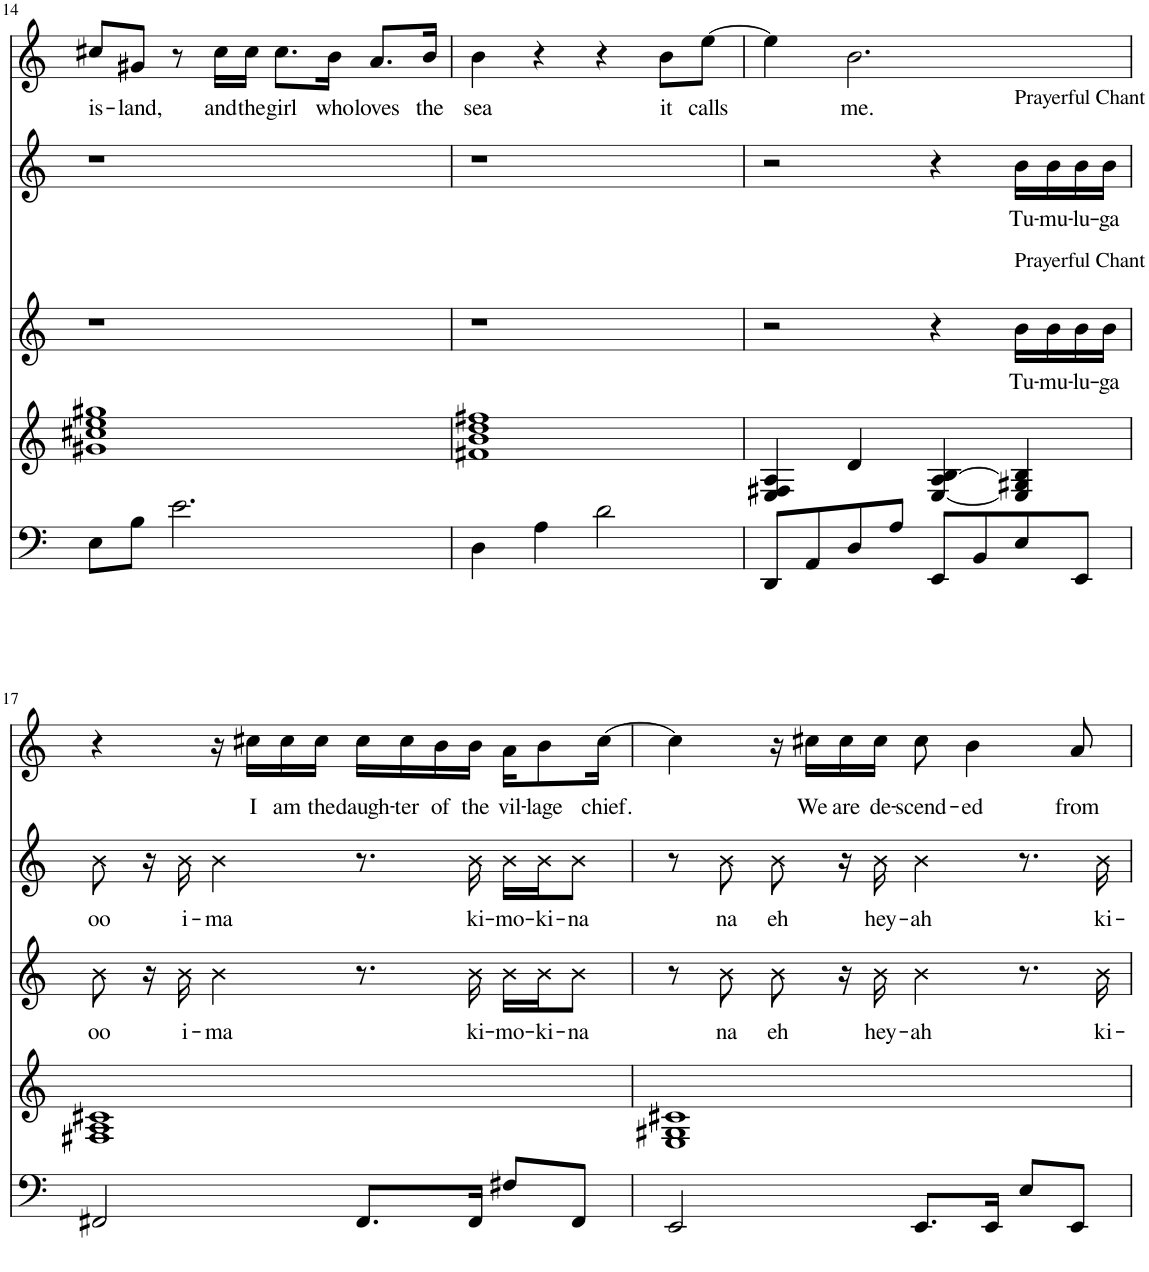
**kern	**kern	**kern	**text	**kern	**text	**kern	**text
*part5	*part4	*part3	*part3	*part2	*part2	*part1	*part1
*staff5	*staff4	*staff3	*staff3	*staff2	*staff2	*staff1	*staff1
*I"Piano	*I"Piano	*I"Part II	*	*I"Part I	*	*I"Solo	*
*I'Pno	*I'Pno	*	*	*	*	*	*
!!LO:PB:g=z
*clefF4	*clefG2	*clefG2	*	*clefG2	*	*clefG2	*
*k[]	*k[]	*k[]	*	*k[]	*	*k[]	*
*M4/4	*M4/4	*M4/4	*	*M4/4	*	*M4/4	*
=14	=14	=14	=14	=14	=14	=14	=14
!	!	!	!	!	!	!	!LO:LY:b
8E\L	1g#X 1cc#X 1ee 1gg#X	1r	.	1r	.	8cc#X/L	is-
!	!	!	!	!	!	!	!LO:LY:b
8B\J	.	.	.	.	.	8g#X/J	-land,
2.e\	.	.	.	.	.	8r	.
!	!	!	!	!	!	!	!LO:LY:b
.	.	.	.	.	.	16cc#\LL	and
!	!	!	!	!	!	!	!LO:LY:b
.	.	.	.	.	.	16cc#\JJ	the
!	!	!	!	!	!	!	!LO:LY:b
.	.	.	.	.	.	8.cc#\L	girl
!	!	!	!	!	!	!	!LO:LY:b
.	.	.	.	.	.	16b\Jk	who
!	!	!	!	!	!	!	!LO:LY:b
.	.	.	.	.	.	8.a/L	loves
!	!	!	!	!	!	!	!LO:LY:b
.	.	.	.	.	.	16b/Jk	the
=15	=15	=15	=15	=15	=15	=15	=15
!	!	!	!	!	!	!	!LO:LY:b
4D\	1f#X 1b 1dd 1ff#X	1r	.	1r	.	4b\	sea
4A\	.	.	.	.	.	4r	.
2d\	.	.	.	.	.	4r	.
!	!	!	!	!	!	!	!LO:LY:b
.	.	.	.	.	.	8b\L	it
!	!	!	!	!	!	!	!LO:LY:b
.	.	.	.	.	.	[8ee\J	calls
=16	=16	=16	=16	=16	=16	=16	=16
8DD/L	4E/ 4F#X/ 4A/	2r	.	2r	.	4ee\]	.
8AA/	.	.	.	.	.	.	.
!	!	!	!	!	!	!	!LO:LY:b
8D/	4d/	.	.	.	.	2.b\	me.
8A/J	.	.	.	.	.	.	.
8EE/L	[4E/ 4A/ [4B/	4r	.	4r	.	.	.
8BB/	.	.	.	.	.	.	.
!	!	!	!	!LO:TX:a:t=Prayerful Chant	!	!	!
!	!	!LO:TX:a:t=Prayerful Chant	!	!	!	!	!
!	!	!	!LO:LY:b	!	!LO:LY:b	!	!
8E/	4E/] 4G#X/ 4B/]	16b\LL	Tu-	16b\LL	Tu-	.	.
!	!	!	!LO:LY:b	!	!LO:LY:b	!	!
.	.	16b\	-mu-	16b\	-mu-	.	.
!	!	!	!LO:LY:b	!	!LO:LY:b	!	!
8EE/J	.	16b\	-lu-	16b\	-lu-	.	.
!	!	!	!LO:LY:b	!	!LO:LY:b	!	!
.	.	16b\JJ	-ga	16b\JJ	-ga	.	.
!!LO:LB:g=z
=17	=17	=17	=17	=17	=17	=17	=17
!	!	!	!LO:LY:b	!	!LO:LY:b	!	!
2FF#X/	1F#X 1A 1c#X	8b\	oo	8b\	oo	4r	.
.	.	16r	.	16r	.	.	.
!	!	!	!LO:LY:b	!	!LO:LY:b	!	!
.	.	16b\	i-	16b\	i-	.	.
!	!	!	!LO:LY:b	!	!LO:LY:b	!	!
.	.	4b\	-ma	4b\	-ma	16r	.
!	!	!	!	!	!	!	!LO:LY:b
.	.	.	.	.	.	16cc#X\LL	I
!	!	!	!	!	!	!	!LO:LY:b
.	.	.	.	.	.	16cc#\	am
!	!	!	!	!	!	!	!LO:LY:b
.	.	.	.	.	.	16cc#\JJ	the
!	!	!	!	!	!	!	!LO:LY:b
8.FF#/L	.	8.r	.	8.r	.	16cc#\LL	daugh-
!	!	!	!	!	!	!	!LO:LY:b
.	.	.	.	.	.	16cc#\	-ter
!	!	!	!	!	!	!	!LO:LY:b
.	.	.	.	.	.	16b\	of
!	!	!	!LO:LY:b	!	!LO:LY:b	!	!LO:LY:b
16FF#/Jk	.	16b\	ki-	16b\	ki-	16b\JJ	the
!	!	!	!LO:LY:b	!	!LO:LY:b	!	!LO:LY:b
8F#X/L	.	16b\LL	-mo-	16b\LL	-mo-	16a\KL	vil-
!	!	!	!LO:LY:b	!	!LO:LY:b	!	!LO:LY:b
.	.	16b\J	-ki-	16b\J	-ki-	8b\	-lage
!	!	!	!LO:LY:b	!	!LO:LY:b	!	!
8FF#/J	.	8b\J	-na	8b\J	-na	.	.
!	!	!	!	!	!	!	!LO:LY:b
.	.	.	.	.	.	[16cc#\Jk	chief.
=18	=18	=18	=18	=18	=18	=18	=18
2EE/	1E 1G#X 1c#X	8r	.	8r	.	4cc#\]	.
!	!	!	!LO:LY:b	!	!LO:LY:b	!	!
.	.	8b\	na	8b\	na	.	.
!	!	!	!LO:LY:b	!	!LO:LY:b	!	!
.	.	8b\	eh	8b\	eh	16r	.
!	!	!	!	!	!	!	!LO:LY:b
.	.	.	.	.	.	16cc#X\LL	We
!	!	!	!	!	!	!	!LO:LY:b
.	.	16r	.	16r	.	16cc#\	are
!	!	!	!LO:LY:b	!	!LO:LY:b	!	!LO:LY:b
.	.	16b\	hey-	16b\	hey-	16cc#\JJ	de-
!	!	!	!LO:LY:b	!	!LO:LY:b	!	!LO:LY:b
8.EE/L	.	4b\	-ah	4b\	-ah	8cc#\	-scend-
!	!	!	!	!	!	!	!LO:LY:b
.	.	.	.	.	.	4b\	-ed
16EE/Jk	.	.	.	.	.	.	.
8E/L	.	8.r	.	8.r	.	.	.
!	!	!	!	!	!	!	!LO:LY:b
8EE/J	.	.	.	.	.	8a/	from
!	!	!	!LO:LY:b	!	!LO:LY:b	!	!
.	.	16b\	ki-	16b\	ki-	.	.
=	=	=	=	=	=	=	=
*-	*-	*-	*-	*-	*-	*-	*-
